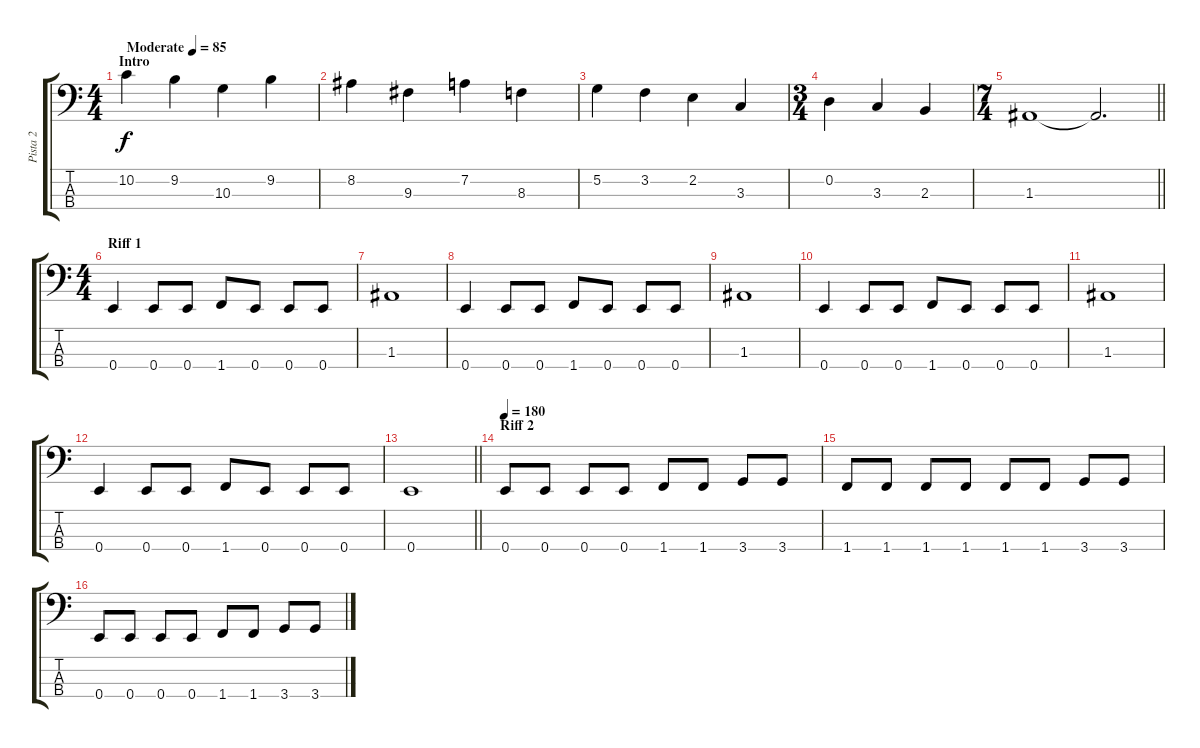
\track ("Pista 2" "Pista 2") {instrument electricbassfinger}
\staff {score tabs}
\tuning (G2 D2 A1 E1) {hide}
\ts (4 4)
\section ("" "Intro")
\tempo (85 "Moderate")
\clef f4
\ks c
10.2.4{dy f instrument electricbassfinger} 9.2.4 10.3.4 9.2.4 |
8.2.4 9.3.4 7.2.4 8.3.4 |
5.2.4 3.2.4 2.2.4 3.3.4 |
\ts (3 4)
0.2.4 3.3.4 2.3.4 |
\ts (7 4)
\barLineRight lightlight
1.3.1 1.3{t}.2{d} |
\ts (4 4)
\section ("" "Riff 1")
0.4.4 0.4.8 0.4.8 1.4.8 0.4.8 0.4.8 0.4.8 |
1.3.1 |
0.4.4 0.4.8 0.4.8 1.4.8 0.4.8 0.4.8 0.4.8 |
1.3.1 |
0.4.4 0.4.8 0.4.8 1.4.8 0.4.8 0.4.8 0.4.8 |
1.3.1 |
0.4.4 0.4.8 0.4.8 1.4.8 0.4.8 0.4.8 0.4.8 |
\barLineRight lightlight
0.4.1 |
\section ("" "Riff 2")
\tempo 180
0.4.8 0.4.8 0.4.8 0.4.8 1.4.8 1.4.8 3.4.8 3.4.8 |
1.4.8 1.4.8 1.4.8 1.4.8 1.4.8 1.4.8 3.4.8 3.4.8 |
0.4.8 0.4.8 0.4.8 0.4.8 1.4.8 1.4.8 3.4.8 3.4.8
